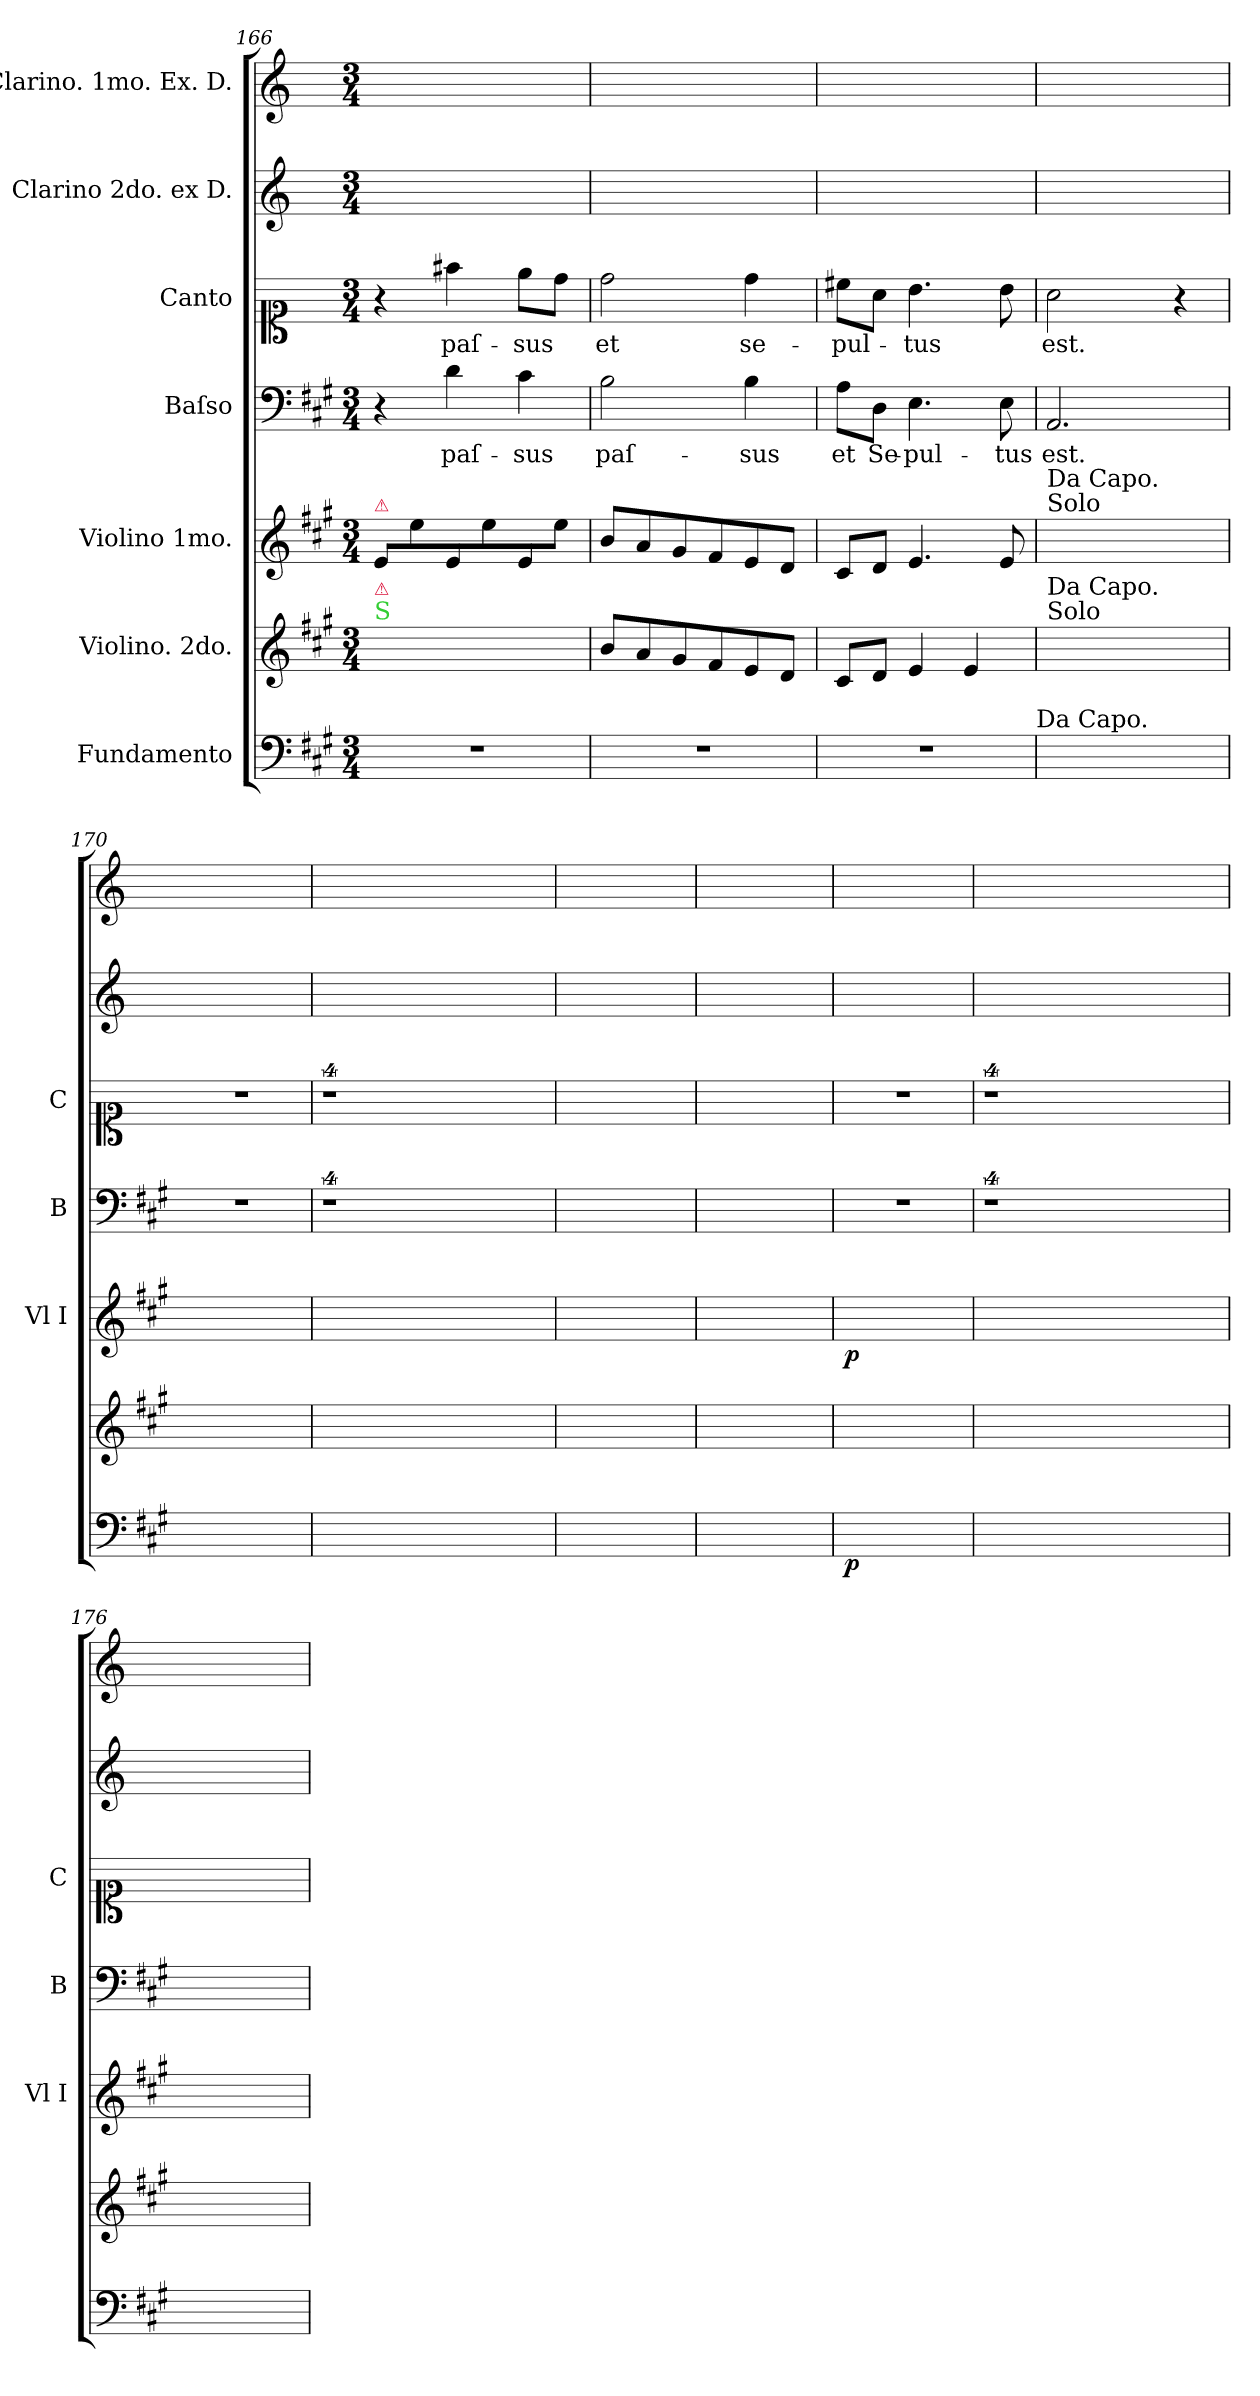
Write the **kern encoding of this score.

**kern	**dynam	**kern	**kern	**dynam	**kern	**text	**kern	**text	**kern	**kern
*part7	*part7	*part6	*part5	*part5	*part4	*part4	*part3	*part3	*part2	*part1
*staff7	*staff7	*staff6	*staff5	*staff5	*staff4	*staff4	*staff3	*staff3	*staff2	*staff1
*I"Fundamento	*	*I"Violino. 2do.	*I"Violino 1mo.	*	*I"Baſso	*	*I"Canto	*	*I"Clarino 2do. ex D.	*I"Clarino. 1mo. Ex. D.
*	*	*	*I'Vl I	*	*I'B	*	*I'C	*	*	*
*clefF4	*	*clefG2	*clefG2	*	*clefF4	*	*clefC1	*	*clefG2	*clefG2
*	*	*	*	*	*	*	*	*	*ITrd-1c-2	*ITrd-1c-2
*k[f#c#g#]	*	*k[f#c#g#]	*k[f#c#g#]	*	*k[f#c#g#]	*	*	*	*k[f#c#]	*k[f#c#]
*M3/4	*	*M3/4	*M3/4	*	*M3/4	*	*M3/4	*	*M3/4	*M3/4
=166	=166	=166	=166	=166	=166	=166	=166	=166	=166	=166
!	!	!	!LO:TX:a:color=crimson:t=⚠	!	!	!	!	!	!	!
!	!	!LO:TX:a:color=limegreen:t=S	!	!	!	!	!	!	!	!
!	!	!LO:TX:a:color=crimson:t=⚠	!	!	!	!	!	!	!	!
2.r	.	8e/Lyy	8e/L	.	4r	.	4r	.	2.ryy	2.ryy
.	.	8ee\yy	8ee\	.	.	.	.	.	.	.
!	!	!	!	!	!	!LO:LY:i	!	!LO:LY:i	!	!
.	.	8e/yy	8e/	.	4d\	paſ-	4ff#\	paſ-	.	.
.	.	8ee\yy	8ee\	.	.	.	.	.	.	.
!	!	!	!	!	!	!LO:LY:i	!	!LO:LY:i	!	!
.	.	8e/yy	8e/	.	4c#\	-sus	8ee\L	-sus	.	.
.	.	8ee\Jyy	8ee\J	.	.	.	8dd\J	.	.	.
=167	=167	=167	=167	=167	=167	=167	=167	=167	=167	=167
2.r	.	8b/L	8b/L	.	2B\	paſ-	2dd\	et	2.ryy	2.ryy
.	.	8a/	8a/	.	.	.	.	.	.	.
.	.	8g#/	8g#/	.	.	.	.	.	.	.
.	.	8f#/	8f#/	.	.	.	.	.	.	.
.	.	8e/	8e/	.	4B\	-sus	4dd\	se-	.	.
.	.	8d/J	8d/J	.	.	.	.	.	.	.
=168	=168	=168	=168	=168	=168	=168	=168	=168	=168	=168
2.r	.	8c#/L	8c#/L	.	8A\L	et	8cc#\L	-pul-	2.ryy	2.ryy
.	.	8d/J	8d/J	.	8D\J	Se-	8a\J	.	.	.
.	.	4e/	4.e/	.	4.E\	-pul-	4.b\	-tus	.	.
.	.	4e/	.	.	.	.	.	.	.	.
.	.	.	8e/	.	8E\	-tus	8b\	.	.	.
!LO:TX:a:t=Da Capo.	!	!	!	!	!	!	!	!	!	!
=169	=169	=169	=169	=169	=169	=169	=169	=169	=169	=169
!	!	!	!LO:TX:a:t=Solo	!	!	!	!	!	!	!
!	!	!	!LO:TX:a:t=Da Capo.	!	!	!	!	!	!	!
!	!	!LO:TX:a:t=Solo	!	!	!	!	!	!	!	!
!	!	!LO:TX:a:t=Da Capo.	!	!	!	!	!	!	!	!
4AA/yy	.	8cc#\Lyy	8ee\Lyy	.	2.AA/	est.	2a\	est.	2.ryy	2.ryy
.	.	8b\Jyy	8dd\Jyy	.	.	.	.	.	.	.
4AA/yy	.	4a/yy	4cc#\yy	.	.	.	.	.	.	.
4AA/yy	.	4b/yy	4dd\yy	.	.	.	4r	.	.	.
=170	=170	=170	=170	=170	=170	=170	=170	=170	=170	=170
4AA/yy	.	8cc#\Lyy	8ee\Lyy	.	2.r	.	2.r	.	2.ryy	2.ryy
.	.	8b\Jyy	8dd\Jyy	.	.	.	.	.	.	.
4AA/yy	.	4a/yy	4cc#\yy	.	.	.	.	.	.	.
4AA/yy	.	4b/yy	4dd\yy	.	.	.	.	.	.	.
=171	=171	=171	=171	=171	=171	=171	=171	=171	=171	=171
4AA/yy	.	2cc#\yy	2ee\yy	.	4%9r	.	4%9r	.	2.ryy	2.ryy
4AA/yy	.	.	.	.	.	.	.	.	.	.
4D/yy	.	4dd\yy	4ff#\yy	.	.	.	.	.	.	.
1.ryy	.	1.ryy	1.ryy	.	.	.	.	.	1.ryy	1.ryy
=172	=172	=172	=172	=172	=172	=172	=172	=172	=172	=172
4AA/yy	.	4cc#'\yy	4ee\yy	.	2.ryy	.	2.ryy	.	2.ryy	2.ryy
4BB/yy	.	4b'\yy	4dd\yy	.	.	.	.	.	.	.
8C#/Lyy	.	4a'/yy	4cc#\yy	.	.	.	.	.	.	.
8D/Jyy	.	.	.	.	.	.	.	.	.	.
=173	=173	=173	=173	=173	=173	=173	=173	=173	=173	=173
.	.	8qqa/yy	8qqcc#/yy	.	.	.	.	.	.	.
4E\yy	.	2g#/yy	2b/yy	.	2.ryy	.	2.ryy	.	2.ryy	2.ryy
4F#\yy	.	.	.	.	.	.	.	.	.	.
4G#X\yy	.	4ryy	4ryy	.	.	.	.	.	.	.
=174	=174	=174	=174	=174	=174	=174	=174	=174	=174	=174
!	!	!	!	!LO:DY:b	!	!	!	!	!	!
4A\yy	p	8cc#\Lyy	8ee\Lyy	p	2.r	.	2.r	.	2.ryy	2.ryy
.	.	8b\Jyy	8dd\Jyy	.	.	.	.	.	.	.
4AA/yy	.	4a/yy	4cc#\yy	.	.	.	.	.	.	.
4AA/yy	.	4b/yy	4dd\yy	.	.	.	.	.	.	.
=175	=175	=175	=175	=175	=175	=175	=175	=175	=175	=175
4AA/yy	.	8cc#\Lyy	8ee\Lyy	.	4%9r	.	4%9r	.	2.ryy	2.ryy
.	.	8b\Jyy	8dd\Jyy	.	.	.	.	.	.	.
4AA/yy	.	4a/yy	4cc#\yy	.	.	.	.	.	.	.
4AA/yy	.	4b/yy	4dd\yy	.	.	.	.	.	.	.
1.ryy	.	1.ryy	1.ryy	.	.	.	.	.	1.ryy	1.ryy
=176	=176	=176	=176	=176	=176	=176	=176	=176	=176	=176
4AA/yy	.	2cc#\yy	2ee\yy	.	2.ryy	.	2.ryy	.	2.ryy	2.ryy
4AA/yy	.	.	.	.	.	.	.	.	.	.
4D/yy	.	4dd\yy	4ff#\yy	.	.	.	.	.	.	.
=	=	=	=	=	=	=	=	=	=	=
*-	*-	*-	*-	*-	*-	*-	*-	*-	*-	*-
